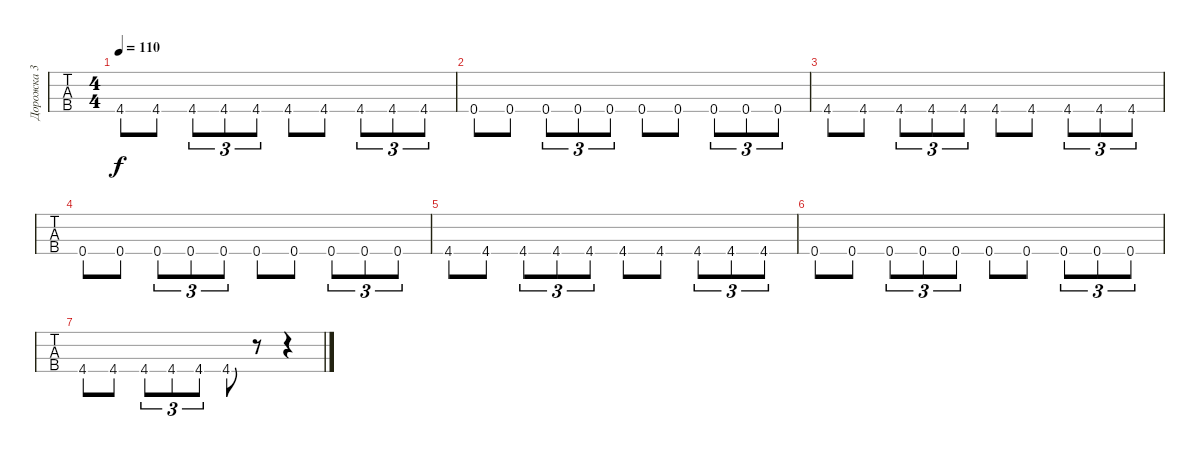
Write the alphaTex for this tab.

\track ("Дорожка 3" "Дорожка 3") {instrument electricbasspick}
\staff {tabs}
\tuning (F2 C2 G1 C1) {hide}
\ts (4 4)
\tempo 110
\clef f4
\ks c
4.4.8{dy f} 4.4.8 4.4.8{tu (3 2)} 4.4.8{tu (3 2)} 4.4.8{tu (3 2)} 4.4.8 4.4.8 4.4.8{tu (3 2)} 4.4.8{tu (3 2)} 4.4.8{tu (3 2)} |
0.4.8 0.4.8 0.4.8{tu (3 2)} 0.4.8{tu (3 2)} 0.4.8{tu (3 2)} 0.4.8 0.4.8 0.4.8{tu (3 2)} 0.4.8{tu (3 2)} 0.4.8{tu (3 2)} |
4.4.8 4.4.8 4.4.8{tu (3 2)} 4.4.8{tu (3 2)} 4.4.8{tu (3 2)} 4.4.8 4.4.8 4.4.8{tu (3 2)} 4.4.8{tu (3 2)} 4.4.8{tu (3 2)} |
0.4.8 0.4.8 0.4.8{tu (3 2)} 0.4.8{tu (3 2)} 0.4.8{tu (3 2)} 0.4.8 0.4.8 0.4.8{tu (3 2)} 0.4.8{tu (3 2)} 0.4.8{tu (3 2)} |
4.4.8 4.4.8 4.4.8{tu (3 2)} 4.4.8{tu (3 2)} 4.4.8{tu (3 2)} 4.4.8 4.4.8 4.4.8{tu (3 2)} 4.4.8{tu (3 2)} 4.4.8{tu (3 2)} |
0.4.8 0.4.8 0.4.8{tu (3 2)} 0.4.8{tu (3 2)} 0.4.8{tu (3 2)} 0.4.8 0.4.8 0.4.8{tu (3 2)} 0.4.8{tu (3 2)} 0.4.8{tu (3 2)} |
4.4.8 4.4.8 4.4.8{tu (3 2)} 4.4.8{tu (3 2)} 4.4.8{tu (3 2)} 4.4.8 r.8 r.4
